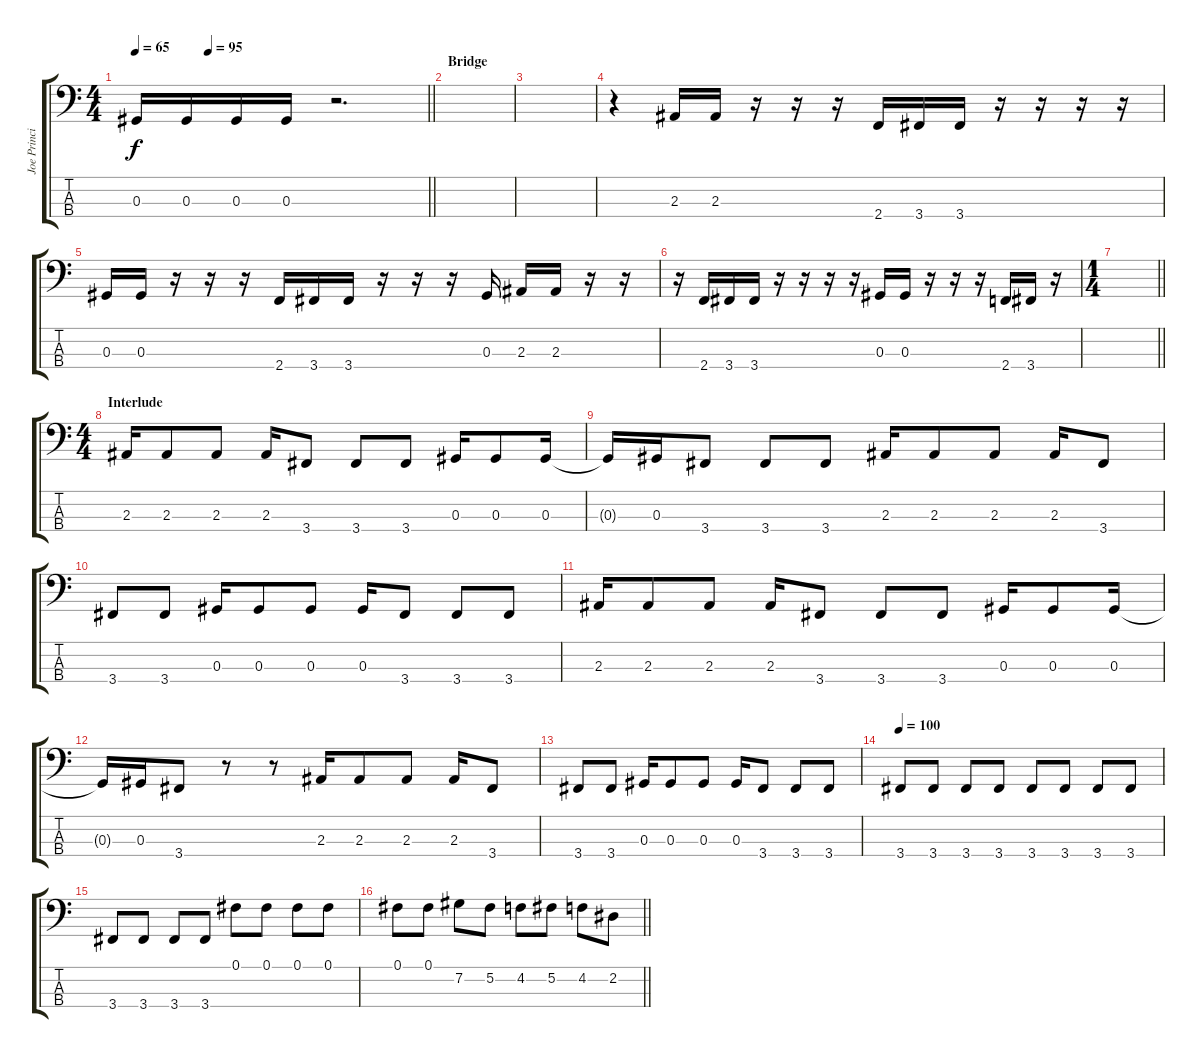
\track ("Joe Princip" "Joe Princi") {instrument electricbassfinger}
\staff {score tabs}
\tuning (Gb2 Db2 Ab1 Eb1) {hide}
\ts (4 4)
\tempo 65
\tempo (95 0.25)
\clef f4
\barLineRight lightlight
\ks c
0.3.16{dy f} 0.3.16 0.3.16 0.3.16 r.2{d} |
\section ("" "Bridge")
|
|
r.4 2.3.16 2.3.16 r.16 r.16 r.16 2.4.16 3.4.16 3.4.16 r.16 r.16 r.16 r.16 |
0.3.16 0.3.16 r.16 r.16 r.16 2.4.16 3.4.16 3.4.16 r.16 r.16 r.16 0.3.16 2.3.16 2.3.16 r.16 r.16 |
r.16 2.4.16 3.4.16 3.4.16 r.16 r.16 r.16 r.16 0.3.16 0.3.16 r.16 r.16 r.16 2.4.16 3.4.16 r.16 |
\ts (1 4)
\barLineRight lightlight
|
\ts (4 4)
\section ("" "Interlude")
2.3.16 2.3.8 2.3.8 2.3.16 3.4.8 3.4.8 3.4.8 0.3.16 0.3.8 0.3.16 |
0.3{t}.16 0.3.16 3.4.8 3.4.8 3.4.8 2.3.16 2.3.8 2.3.8 2.3.16 3.4.8 |
3.4.8 3.4.8 0.3.16 0.3.8 0.3.8 0.3.16 3.4.8 3.4.8 3.4.8 |
2.3.16 2.3.8 2.3.8 2.3.16 3.4.8 3.4.8 3.4.8 0.3.16 0.3.8 0.3.16 |
0.3{t}.16 0.3.16 3.4.8 r.8 r.8 2.3.16 2.3.8 2.3.8 2.3.16 3.4.8 |
3.4.8 3.4.8 0.3.16 0.3.8 0.3.8 0.3.16 3.4.8 3.4.8 3.4.8 |
\tempo 100
3.4.8 3.4.8 3.4.8 3.4.8 3.4.8 3.4.8 3.4.8 3.4.8 |
3.4.8 3.4.8 3.4.8 3.4.8 0.1.8 0.1.8 0.1.8 0.1.8 |
\barLineRight lightlight
0.1.8 0.1.8 7.2.8 5.2.8 4.2.8 5.2.8 4.2.8 2.2.8
